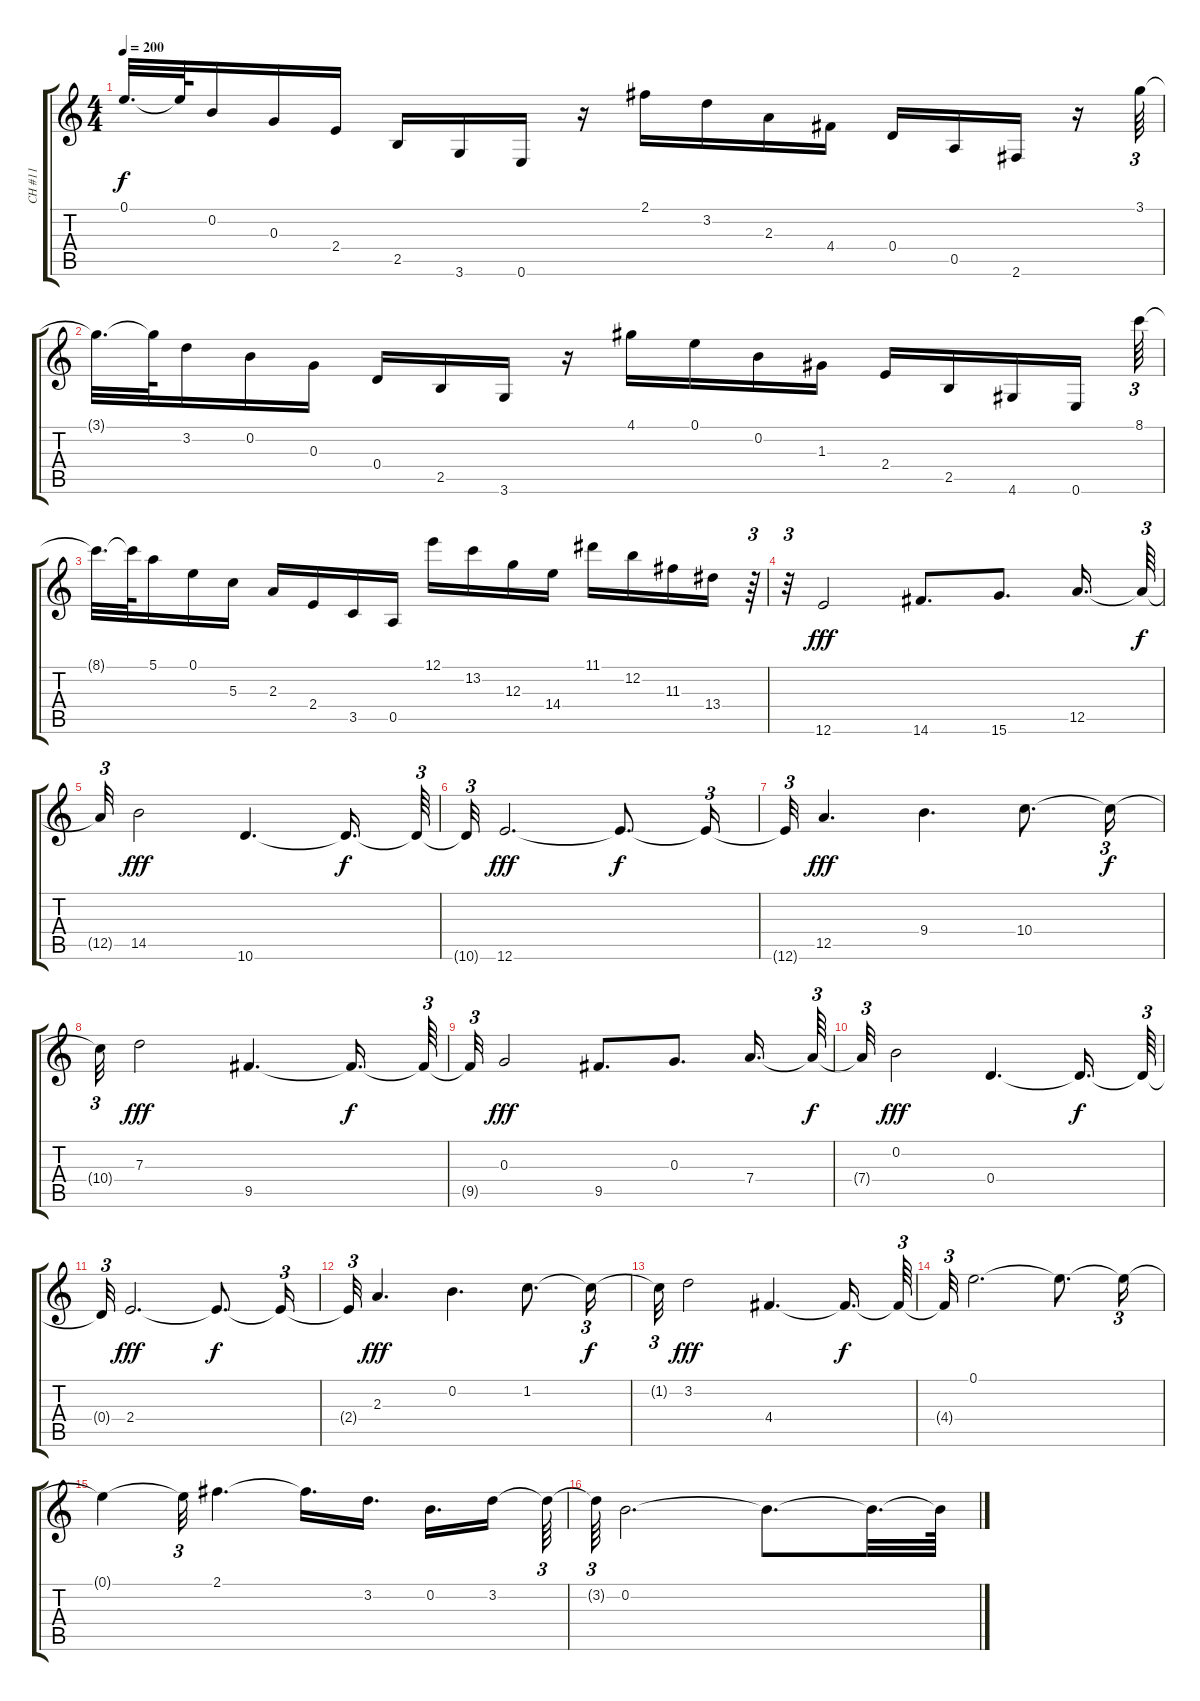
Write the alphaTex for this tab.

\track ("CH #11" "CH #11") {instrument distortionguitar}
\staff {score tabs}
\tuning (E4 B3 G3 D3 A2 E2) {hide}
\ts (4 4)
\tempo 200
\clef g2
\ks c
0.1{t}.32{d dy f} 0.1{t}.64 0.2.16 0.3.16 2.4.16 2.5.16 3.6.16 0.6.16 r.16 2.1.16 3.2.16 2.3.16 4.4.16 0.4.16 0.5.16 2.6.16 r.16 3.1.64{tu (3 2)} |
3.1{t}.32{d} 3.1{t}.64 3.2.16 0.2.16 0.3.16 0.4.16 2.5.16 3.6.16 r.16 4.1.16 0.1.16 0.2.16 1.3.16 2.4.16 2.5.16 4.6.16 0.6.16 8.1.64{tu (3 2)} |
8.1{t}.32{d} 8.1{t}.64 5.1.16 0.1.16 5.3.16 2.3.16 2.4.16 3.5.16 0.5.16 12.1.16 13.2.16 12.3.16 14.4.16 11.1.16 12.2.16 11.3.16 13.4.16 r.64{tu (3 2)} |
r.32{tu (3 2)} 12.6.2{dy fff} 14.6.8{d} 15.6.8{d} 12.5.16{d} 12.5{t}.64{tu (3 2) dy f} |
12.5{t}.32{tu (3 2)} 14.5.2{dy fff} 10.6.4{d} 10.6{t}.16{d dy f} 10.6{t}.64{tu (3 2)} |
10.6{t}.32{tu (3 2)} 12.6.2{d dy fff} 12.6{t}.8{d dy f} 12.6{t}.16{tu (3 2)} |
12.6{t}.32{tu (3 2)} 12.5.4{d dy fff} 9.4.4{d} 10.4.8{d} 10.4{t}.16{tu (3 2) dy f} |
10.4{t}.32{tu (3 2)} 7.3.2{dy fff} 9.5.4{d} 9.5{t}.16{d dy f} 9.5{t}.64{tu (3 2)} |
9.5{t}.32{tu (3 2)} 0.3.2{dy fff} 9.5.8{d} 0.3.8{d} 7.4.16{d} 7.4{t}.64{tu (3 2) dy f} |
7.4{t}.32{tu (3 2)} 0.2.2{dy fff} 0.4.4{d} 0.4{t}.16{d dy f} 0.4{t}.64{tu (3 2)} |
0.4{t}.32{tu (3 2)} 2.4.2{d dy fff} 2.4{t}.8{d dy f} 2.4{t}.16{tu (3 2)} |
2.4{t}.32{tu (3 2)} 2.3.4{d dy fff} 0.2.4{d} 1.2.8{d} 1.2{t}.16{tu (3 2) dy f} |
1.2{t}.32{tu (3 2)} 3.2.2{dy fff} 4.4.4{d} 4.4{t}.16{d dy f} 4.4{t}.64{tu (3 2)} |
4.4{t}.32{tu (3 2)} 0.1.2{d} 0.1{t}.8{d} 0.1{t}.16{tu (3 2)} |
0.1{t}.4 0.1{t}.32{tu (3 2)} 2.1.4{d} 2.1{t}.16{d} 3.2.16{d} 0.2.16{d} 3.2.16{beam splitsecondary} 3.2{t}.64{tu (3 2)} |
3.2{t}.64{tu (3 2)} 0.2.2{d} 0.2{t}.8{d} 0.2{t}.32{d} 0.2{t}.64
